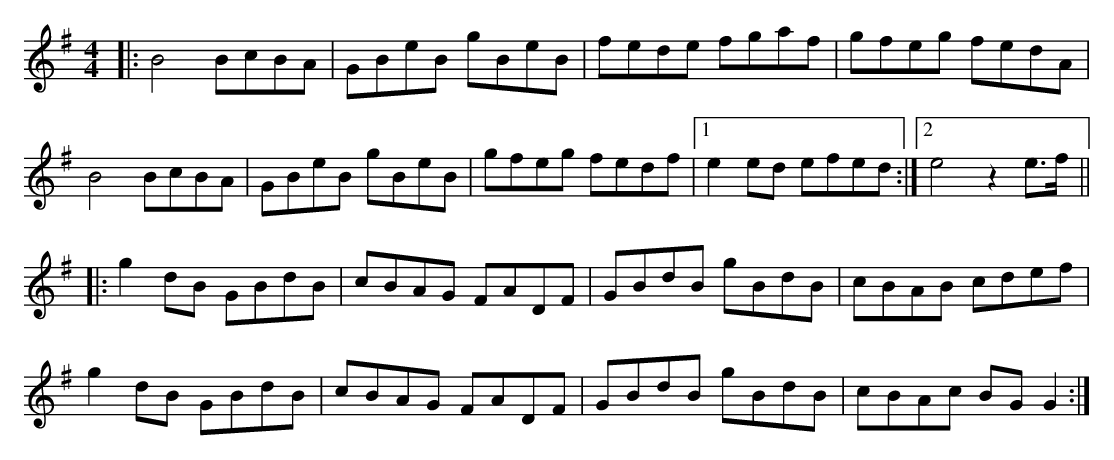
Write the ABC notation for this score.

X:1
M:4/4
K:G
|:B4 BcBA|GBeB gBeB|fede fgaf|gfeg fedA|
B4 BcBA|GBeB gBeB|gfeg fedf|1 e2ed efed:|2 e4 z2 e>f||
|:g2dB GBdB|cBAG FADF|GBdB gBdB|cBAB cdef|
g2dB GBdB|cBAG FADF|GBdB gBdB|cBAc BGG2:|
